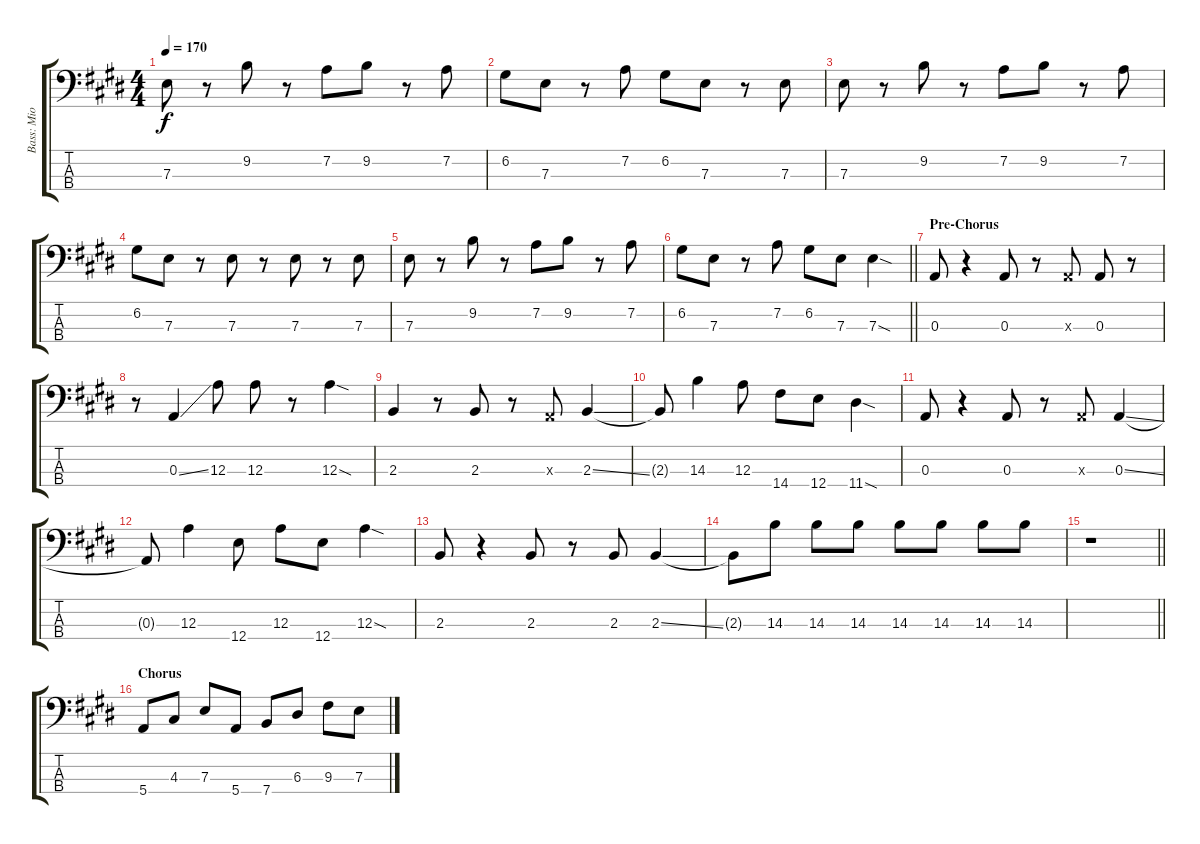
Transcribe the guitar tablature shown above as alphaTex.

\track ("Bass: Mio Akiyama" "Bass: Mio ") {instrument electricbassfinger}
\staff {score tabs}
\tuning (G2 D2 A1 E1) {hide}
\ts (4 4)
\tempo 170
\clef f4
\ks e
7.3.8{dy f} r.8 9.2.8 r.8 7.2.8 9.2.8 r.8 7.2.8 |
6.2.8 7.3.8 r.8 7.2.8 6.2.8 7.3.8 r.8 7.3.8 |
7.3.8 r.8 9.2.8 r.8 7.2.8 9.2.8 r.8 7.2.8 |
6.2.8 7.3.8 r.8 7.3.8 r.8 7.3.8 r.8 7.3.8 |
7.3.8 r.8 9.2.8 r.8 7.2.8 9.2.8 r.8 7.2.8 |
\barLineRight lightlight
6.2.8 7.3.8 r.8 7.2.8 6.2.8 7.3.8 7.3{sod}.4 |
\section ("" "Pre-Chorus")
0.3.8 r.4 0.3.8 r.8 0.3{x}.8 0.3.8 r.8 |
r.8 0.3{ss}.4 12.3.8 12.3.8 r.8 12.3{sod}.4 |
2.3.4 r.8 2.3.8 r.8 0.3{x}.8 2.3{ss}.4 |
2.3{t}.8 14.3.4 12.3.8 14.4.8 12.4.8 11.4{sod}.4 |
0.3.8 r.4 0.3.8 r.8 0.3{x}.8 0.3{ss}.4 |
0.3{t}.8 12.3.4 12.4.8 12.3.8 12.4.8 12.3{sod}.4 |
2.3.8 r.4 2.3.8 r.8 2.3.8 2.3{ss}.4 |
2.3{t}.8 14.3.8 14.3.8 14.3.8 14.3.8 14.3.8 14.3.8 14.3.8 |
\barLineRight lightlight
r.1 |
\section ("" "Chorus")
5.4.8 4.3.8 7.3.8 5.4.8 7.4.8 6.3.8 9.3.8 7.3.8
